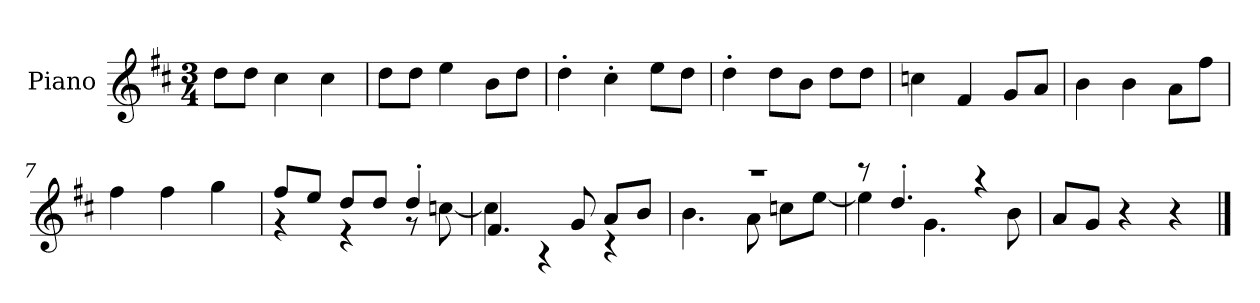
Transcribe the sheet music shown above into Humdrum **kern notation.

**kern
*part1
*staff1
*I"Piano
*I'P-no
*clefG2
*k[f#c#]
*M3/4
*MM175
=1
8dd\L
8dd\J
4cc#\
4cc#\
=2
8dd\L
8dd\J
4ee\
8b\L
8dd\J
=3
4dd'\
4cc#'\
8ee\L
8dd\J
=4
4dd'\
8dd\L
8b\J
8dd\L
8dd\J
=5
4ccn\
4f#/
8g/L
8a/J
=6
4b\
4b\
8a\L
8ff#\J
=7
4ff#\
4ff#\
4gg\
=8
*^
8ff#/L	4r
8ee/J	.
8dd/L	4r
8dd/J	.
4dd'/	8r
.	[8ccn\
!!LO:LB:g=z	!!
=9	=9
4.f#/	4cc\]
.	4r
8g/	.
8a/L	4r
8b/J	.
=10	=10
2.r	4.b\
.	8a\
.	8ccn\L
.	[8ee\J
=11	=11
8r	4ee\]
4.dd'/	.
.	4.g\
4r	.
.	8b\
*v	*v
=12
8a/L
8g/J
4r
4r
==
*-
